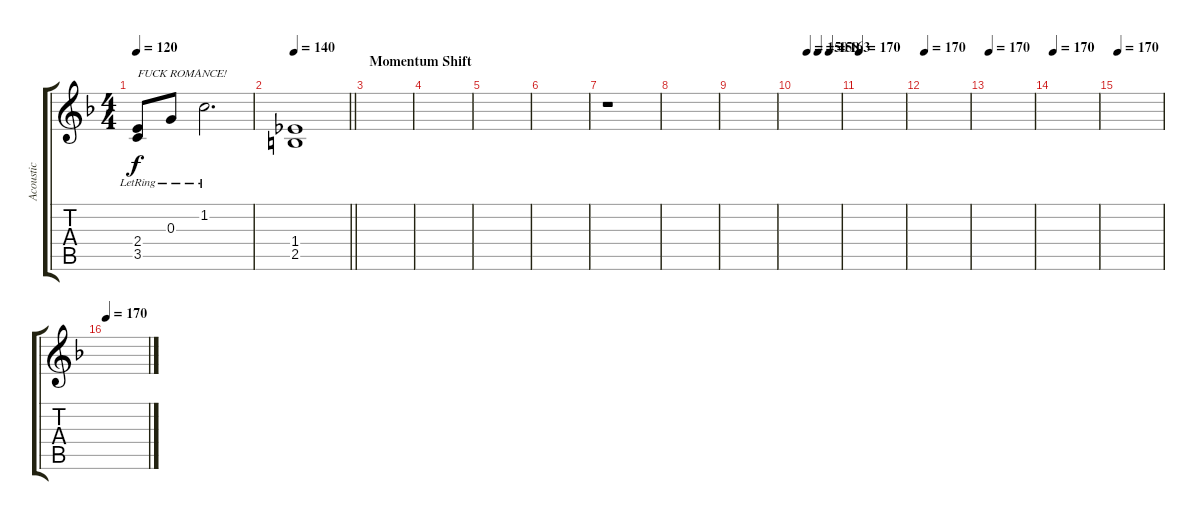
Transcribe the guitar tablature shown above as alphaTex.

\track ("Acoustic" "Acoustic") {instrument acousticguitarnylon}
\staff {score tabs}
\tuning (E4 B3 G3 D3 A2 E2) {hide}
\ts (4 4)
\tempo 120
\clef g2
\ks dminor
(2.4 3.5{lr}).8{txt "FUCK ROMANCE!" dy f} 0.3{lr}.8 1.2{lr}.2{d} |
\tempo 140
\barLineRight lightlight
(1.4 2.5).1 |
\section ("" "Momentum Shift")
|
|
|
|
r.1 |
|
|
\tempo (150 0.25)
\tempo (158 0.5)
\tempo (163 0.75)
|
\tempo 170
|
\tempo 170
|
\tempo 170
|
\tempo 170
|
\tempo 170
|
\tempo 170
